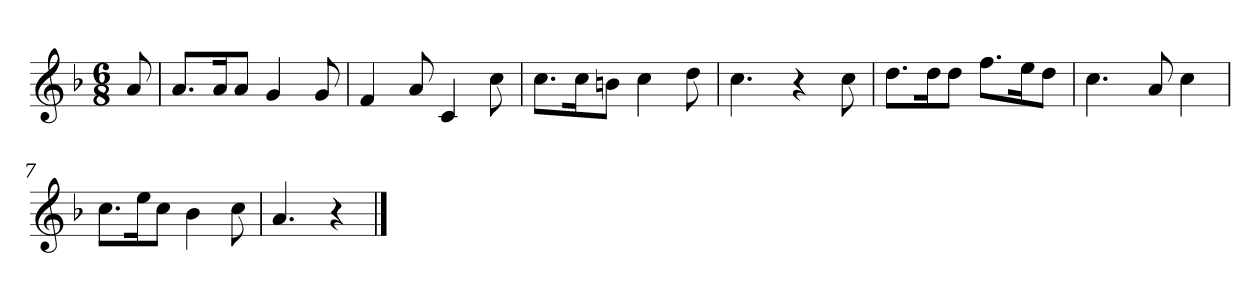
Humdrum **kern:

**kern
*part1
*staff1
*k[b-]
*M6/8
*MM120
=
8a
=1
8.aL
16aK
8aJ
4g
8g
=2
4f
8a
4c
8cc
=3
8.ccL
16ccK
8bnJ
4cc
8dd
=4
4.cc
4r
8cc
=5
8.ddL
16ddK
8ddJ
8.ffL
16eeK
8ddJ
=6
4.cc
8a
4cc
=7
8.ccL
16eeK
8ccJ
4b-
8cc
=8
4.a
4r
==
*-
